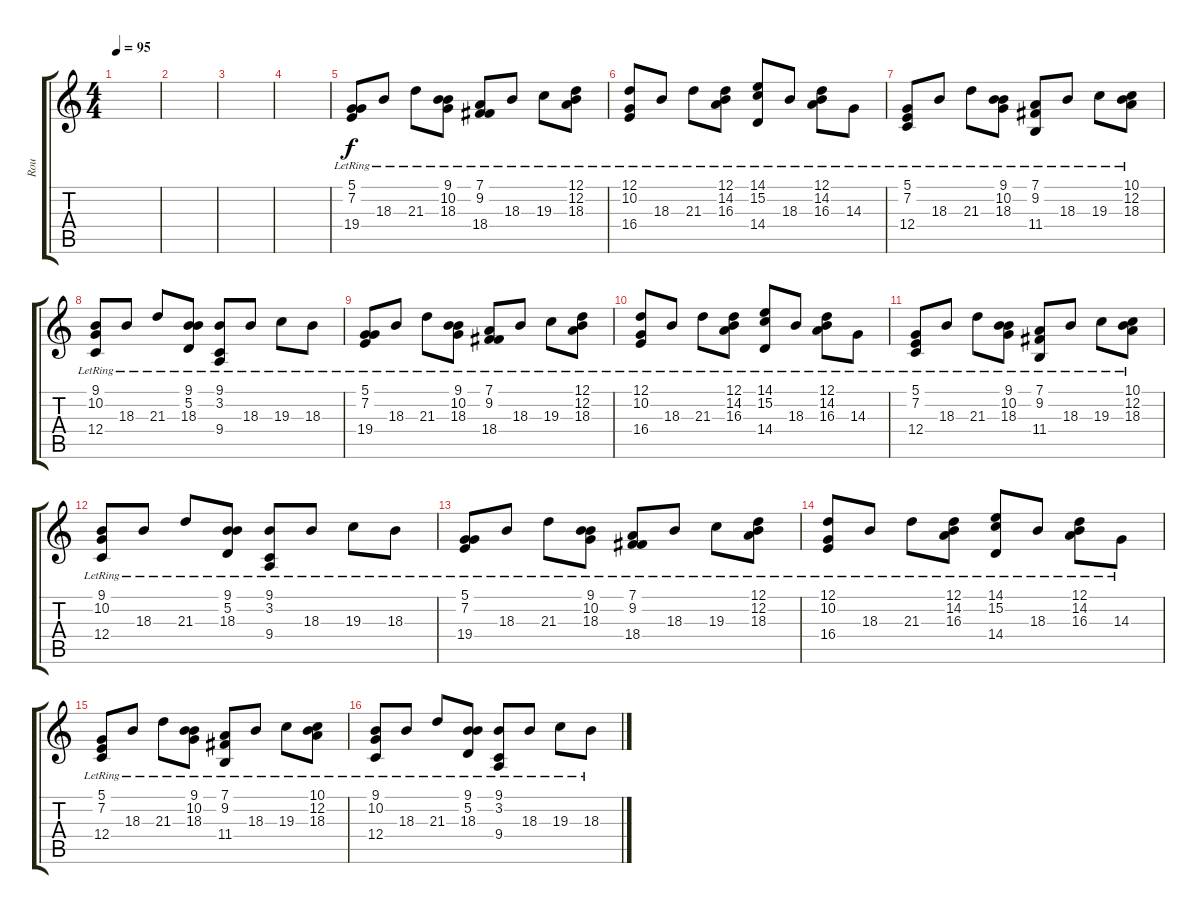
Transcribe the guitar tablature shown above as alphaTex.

\track ("Rou" "Rou") {instrument lead2sawtooth}
\staff {score tabs}
\tuning (D4 A3 F3 C3 G2 C2) {hide}
\ts (4 4)
\tempo 95
\clef g2
\ks c
|
|
|
|
(5.1{lr} 7.2{lr} 19.4{lr}).8{instrument ocarina} 18.3{lr}.8 21.3{lr}.8 (9.1{lr} 10.2{lr} 18.3{lr}).8 (7.1{lr} 9.2{lr} 18.4{lr}).8 18.3{lr}.8 19.3{lr}.8 (12.1{lr} 12.2{lr} 18.3{lr}).8 |
(12.1{lr} 10.2{lr} 16.4{lr}).8 18.3{lr}.8 21.3{lr}.8 (12.1{lr} 14.2{lr} 16.3{lr}).8 (14.1{lr} 15.2{lr} 14.4{lr}).8 18.3{lr}.8 (12.1{lr} 14.2{lr} 16.3{lr}).8 14.3{lr}.8 |
(5.1{lr} 7.2{lr} 12.4{lr}).8 18.3{lr}.8 21.3{lr}.8 (9.1{lr} 10.2{lr} 18.3{lr}).8 (7.1{lr} 9.2{lr} 11.4{lr}).8 18.3{lr}.8 19.3{lr}.8 (10.1{lr} 12.2{lr} 18.3{lr}).8 |
(9.1{lr} 10.2{lr} 12.4{lr}).8 18.3{lr}.8 21.3{lr}.8 (9.1 5.2{lr} 18.3{lr}).8 (9.1 3.2{lr} 9.4{lr}).8 18.3{lr}.8 19.3{lr}.8 18.3{lr}.8 |
(5.1{lr} 7.2{lr} 19.4{lr}).8 18.3{lr}.8 21.3{lr}.8 (9.1{lr} 10.2{lr} 18.3{lr}).8 (7.1{lr} 9.2{lr} 18.4{lr}).8 18.3{lr}.8 19.3{lr}.8 (12.1{lr} 12.2{lr} 18.3{lr}).8 |
(12.1{lr} 10.2{lr} 16.4{lr}).8 18.3{lr}.8 21.3{lr}.8 (12.1{lr} 14.2{lr} 16.3{lr}).8 (14.1{lr} 15.2{lr} 14.4{lr}).8 18.3{lr}.8 (12.1{lr} 14.2{lr} 16.3{lr}).8 14.3{lr}.8 |
(5.1{lr} 7.2{lr} 12.4{lr}).8 18.3{lr}.8 21.3{lr}.8 (9.1{lr} 10.2{lr} 18.3{lr}).8 (7.1{lr} 9.2{lr} 11.4{lr}).8 18.3{lr}.8 19.3{lr}.8 (10.1{lr} 12.2{lr} 18.3{lr}).8 |
(9.1{lr} 10.2{lr} 12.4{lr}).8 18.3{lr}.8 21.3{lr}.8 (9.1 5.2{lr} 18.3{lr}).8 (9.1 3.2{lr} 9.4{lr}).8 18.3{lr}.8 19.3{lr}.8 18.3{lr}.8 |
(5.1{lr} 7.2{lr} 19.4{lr}).8 18.3{lr}.8 21.3{lr}.8 (9.1{lr} 10.2{lr} 18.3{lr}).8 (7.1{lr} 9.2{lr} 18.4{lr}).8 18.3{lr}.8 19.3{lr}.8 (12.1{lr} 12.2{lr} 18.3{lr}).8 |
(12.1{lr} 10.2{lr} 16.4{lr}).8 18.3{lr}.8 21.3{lr}.8 (12.1{lr} 14.2{lr} 16.3{lr}).8 (14.1{lr} 15.2{lr} 14.4{lr}).8 18.3{lr}.8 (12.1{lr} 14.2{lr} 16.3{lr}).8 14.3{lr}.8 |
(5.1{lr} 7.2{lr} 12.4{lr}).8 18.3{lr}.8 21.3{lr}.8 (9.1{lr} 10.2{lr} 18.3{lr}).8 (7.1{lr} 9.2{lr} 11.4{lr}).8 18.3{lr}.8 19.3{lr}.8 (10.1{lr} 12.2{lr} 18.3{lr}).8 |
(9.1{lr} 10.2{lr} 12.4{lr}).8 18.3{lr}.8 21.3{lr}.8 (9.1 5.2{lr} 18.3{lr}).8 (9.1 3.2{lr} 9.4{lr}).8 18.3{lr}.8 19.3{lr}.8 18.3{lr}.8
